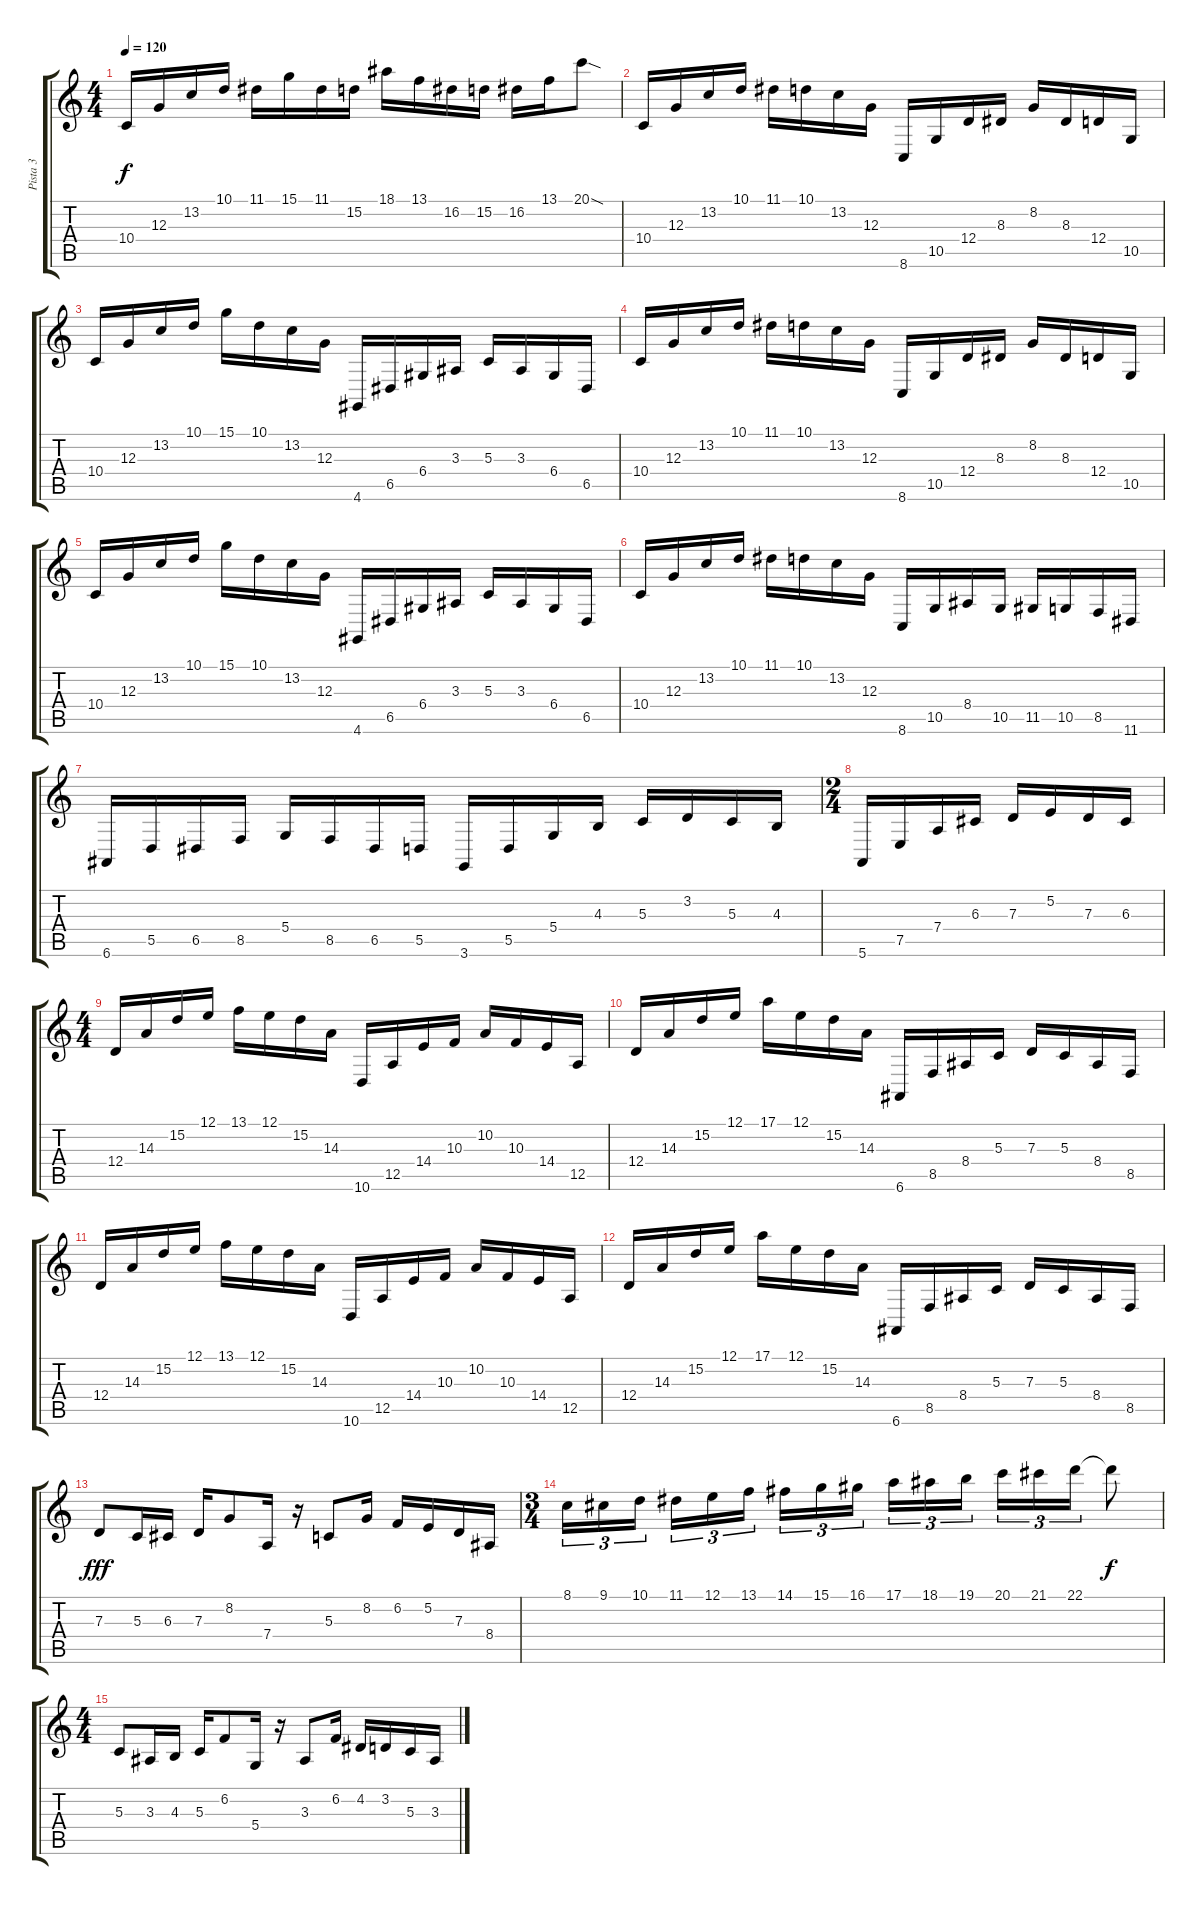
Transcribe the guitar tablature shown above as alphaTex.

\track ("Pista 3" "Pista 3") {instrument lead1square}
\staff {score tabs}
\tuning (E4 B3 G3 D3 A2 E2) {hide}
\ts (4 4)
\tempo 120
\clef g2
\ks c
10.4.16{dy f} 12.3.16 13.2.16 10.1.16 11.1.16 15.1.16 11.1.16 15.2.16 18.1.16 13.1.16 16.2.16 15.2.16 16.2.16 13.1.16 20.1{sod}.8 |
10.4.16 12.3.16 13.2.16 10.1.16 11.1.16 10.1.16 13.2.16 12.3.16 8.6.16 10.5.16 12.4.16 8.3.16 8.2.16 8.3.16 12.4.16 10.5.16 |
10.4.16 12.3.16 13.2.16 10.1.16 15.1.16 10.1.16 13.2.16 12.3.16 4.6.16 6.5.16 6.4.16 3.3.16 5.3.16 3.3.16 6.4.16 6.5.16 |
10.4.16 12.3.16 13.2.16 10.1.16 11.1.16 10.1.16 13.2.16 12.3.16 8.6.16 10.5.16 12.4.16 8.3.16 8.2.16 8.3.16 12.4.16 10.5.16 |
10.4.16 12.3.16 13.2.16 10.1.16 15.1.16 10.1.16 13.2.16 12.3.16 4.6.16 6.5.16 6.4.16 3.3.16 5.3.16 3.3.16 6.4.16 6.5.16 |
10.4.16 12.3.16 13.2.16 10.1.16 11.1.16 10.1.16 13.2.16 12.3.16 8.6.16 10.5.16 8.4.16 10.5.16 11.5.16 10.5.16 8.5.16 11.6.16 |
6.6.16 5.5.16 6.5.16 8.5.16 5.4.16 8.5.16 6.5.16 5.5.16 3.6.16 5.5.16 5.4.16 4.3.16 5.3.16 3.2.16 5.3.16 4.3.16 |
\ts (2 4)
5.6.16 7.5.16 7.4.16 6.3.16 7.3.16 5.2.16 7.3.16 6.3.16 |
\ts (4 4)
12.4.16 14.3.16 15.2.16 12.1.16 13.1.16 12.1.16 15.2.16 14.3.16 10.6.16 12.5.16 14.4.16 10.3.16 10.2.16 10.3.16 14.4.16 12.5.16 |
12.4.16 14.3.16 15.2.16 12.1.16 17.1.16 12.1.16 15.2.16 14.3.16 6.6.16 8.5.16 8.4.16 5.3.16 7.3.16 5.3.16 8.4.16 8.5.16 |
12.4.16 14.3.16 15.2.16 12.1.16 13.1.16 12.1.16 15.2.16 14.3.16 10.6.16 12.5.16 14.4.16 10.3.16 10.2.16 10.3.16 14.4.16 12.5.16 |
12.4.16 14.3.16 15.2.16 12.1.16 17.1.16 12.1.16 15.2.16 14.3.16 6.6.16 8.5.16 8.4.16 5.3.16 7.3.16 5.3.16 8.4.16 8.5.16 |
7.3.8{dy fff} 5.3.16 6.3.16 7.3.16 8.2.8 7.4.16 r.16 5.3.8 8.2.16 6.2.16 5.2.16 7.3.16 8.4.16 |
\ts (3 4)
8.1.16{tu (3 2)} 9.1.16{tu (3 2)} 10.1.16{tu (3 2) beam splitsecondary} 11.1.16{tu (3 2)} 12.1.16{tu (3 2)} 13.1.16{tu (3 2)} 14.1.16{tu (3 2)} 15.1.16{tu (3 2)} 16.1.16{tu (3 2) beam splitsecondary} 17.1.16{tu (3 2)} 18.1.16{tu (3 2)} 19.1.16{tu (3 2)} 20.1.16{tu (3 2)} 21.1.16{tu (3 2)} 22.1.16{tu (3 2)} 22.1{t}.8{dy f} |
\ts (4 4)
5.3.8 3.3.16 4.3.16 5.3.16 6.2.8 5.4.16 r.16 3.3.8 6.2.16 4.2.16 3.2.16 5.3.16 3.3.16
